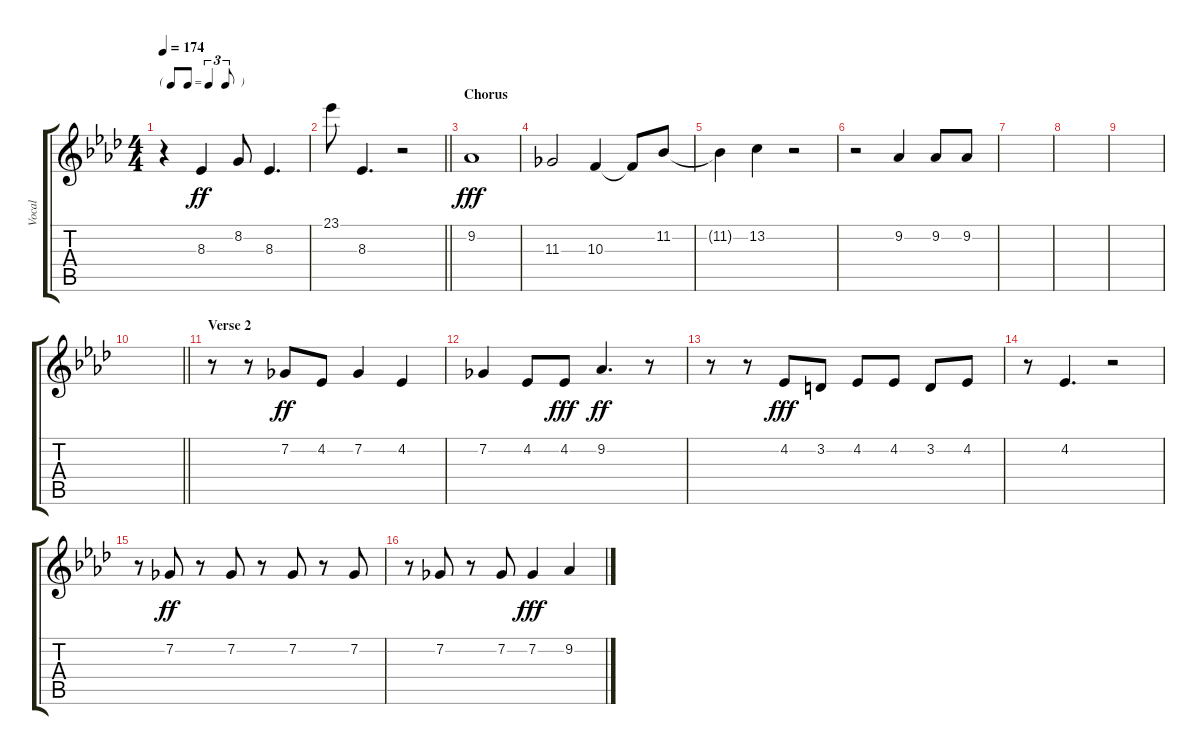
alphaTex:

\track ("Vocal" "Vocal") {instrument lead6voice}
\staff {score tabs}
\tuning (E4 B3 G3 D3 A2 E2) {hide}
\ts (4 4)
\tf triplet8th
\tempo 174
\clef g2
\ks ab
r.4{dy ff} 8.3.4 8.2.8 8.3.4{d} |
\barLineRight lightlight
23.1.8 8.3.4{d} r.2 |
\section ("" "Chorus")
9.2.1{dy fff} |
11.3.2 10.3.4 10.3{t}.8 11.2.8 |
11.2{t}.4 13.2.4 r.2 |
r.2 9.2.4 9.2.8 9.2.8 |
|
|
|
\barLineRight lightlight
|
\section ("" "Verse 2")
r.8 r.8 7.2.8{dy ff} 4.2.8 7.2.4 4.2.4 |
7.2.4 4.2.8 4.2.8{dy fff} 9.2.4{d dy ff} r.8 |
r.8 r.8 4.2.8{dy fff} 3.2.8 4.2.8 4.2.8 3.2.8 4.2.8 |
r.8 4.2.4{d} r.2 |
r.8 7.2.8{dy ff} r.8 7.2.8 r.8 7.2.8 r.8 7.2.8 |
r.8 7.2.8 r.8 7.2.8 7.2.4{dy fff} 9.2.4
